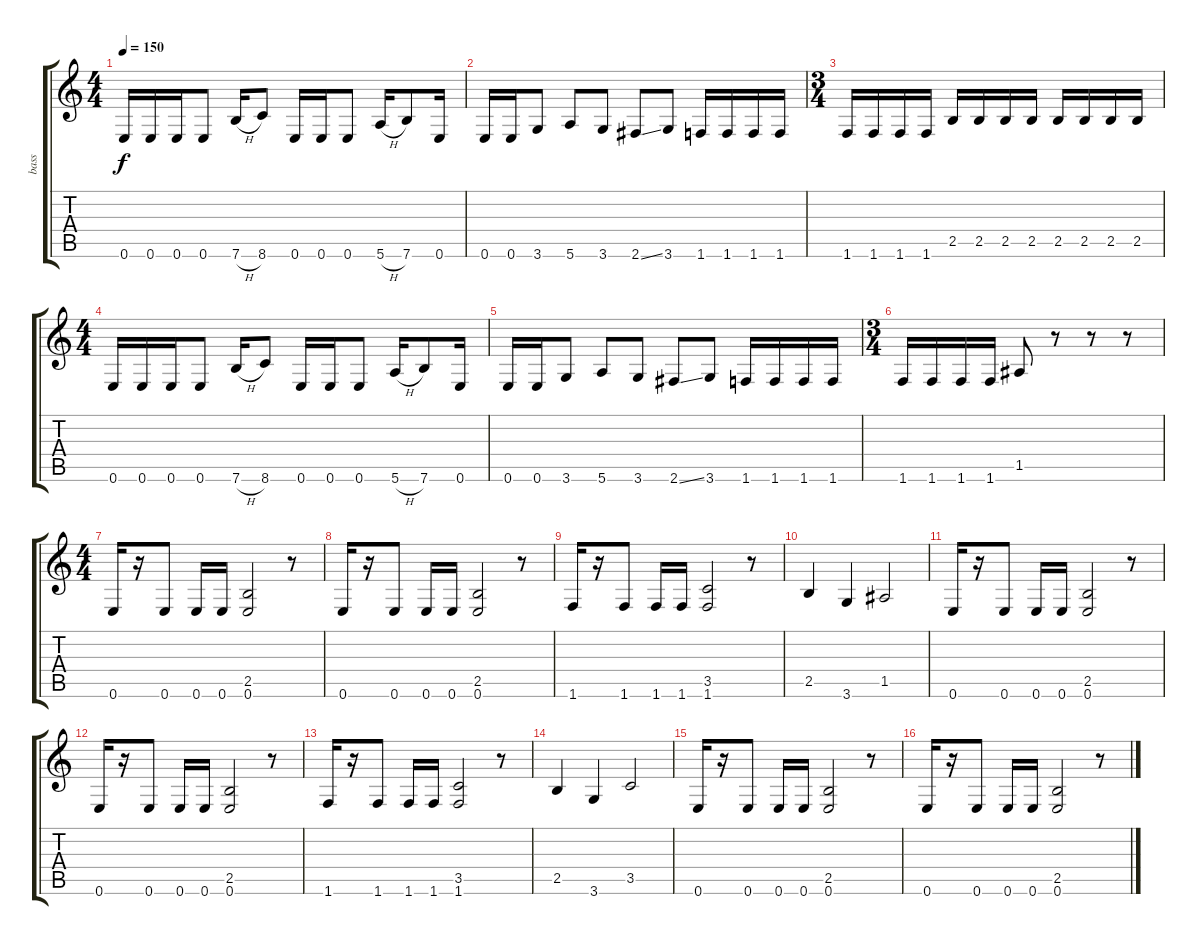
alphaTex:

\track ("bass" "bass") {instrument electricbassfinger}
\staff {score tabs}
\tuning (E4 B3 G3 D3 A2 E2) {hide}
\ts (4 4)
\tempo 150
\clef g2
\ks c
0.6.16{dy f} 0.6.16 0.6.16 0.6.8 7.6{h}.16 8.6.8 0.6.16 0.6.16 0.6.8 5.6{h}.16 7.6.8 0.6.16 |
0.6.16 0.6.16 3.6.8 5.6.8 3.6.8 2.6{ss}.8 3.6.8 1.6.16 1.6.16 1.6.16 1.6.16 |
\ts (3 4)
1.6.16 1.6.16 1.6.16 1.6.16 2.5.16 2.5.16 2.5.16 2.5.16 2.5.16 2.5.16 2.5.16 2.5.16 |
\ts (4 4)
0.6.16 0.6.16 0.6.16 0.6.8 7.6{h}.16 8.6.8 0.6.16 0.6.16 0.6.8 5.6{h}.16 7.6.8 0.6.16 |
0.6.16 0.6.16 3.6.8 5.6.8 3.6.8 2.6{ss}.8 3.6.8 1.6.16 1.6.16 1.6.16 1.6.16 |
\ts (3 4)
1.6.16 1.6.16 1.6.16 1.6.16 1.5.8 r.8 r.8 r.8 |
\ts (4 4)
0.6.16 r.16 0.6.8 0.6.16 0.6.16 (2.5 0.6).2 r.8 |
0.6.16 r.16 0.6.8 0.6.16 0.6.16 (2.5 0.6).2 r.8 |
1.6.16 r.16 1.6.8 1.6.16 1.6.16 (3.5 1.6).2 r.8 |
2.5.4 3.6.4 1.5.2 |
0.6.16 r.16 0.6.8 0.6.16 0.6.16 (2.5 0.6).2 r.8 |
0.6.16 r.16 0.6.8 0.6.16 0.6.16 (2.5 0.6).2 r.8 |
1.6.16 r.16 1.6.8 1.6.16 1.6.16 (3.5 1.6).2 r.8 |
2.5.4 3.6.4 3.5.2 |
0.6.16 r.16 0.6.8 0.6.16 0.6.16 (2.5 0.6).2 r.8 |
0.6.16 r.16 0.6.8 0.6.16 0.6.16 (2.5 0.6).2 r.8
